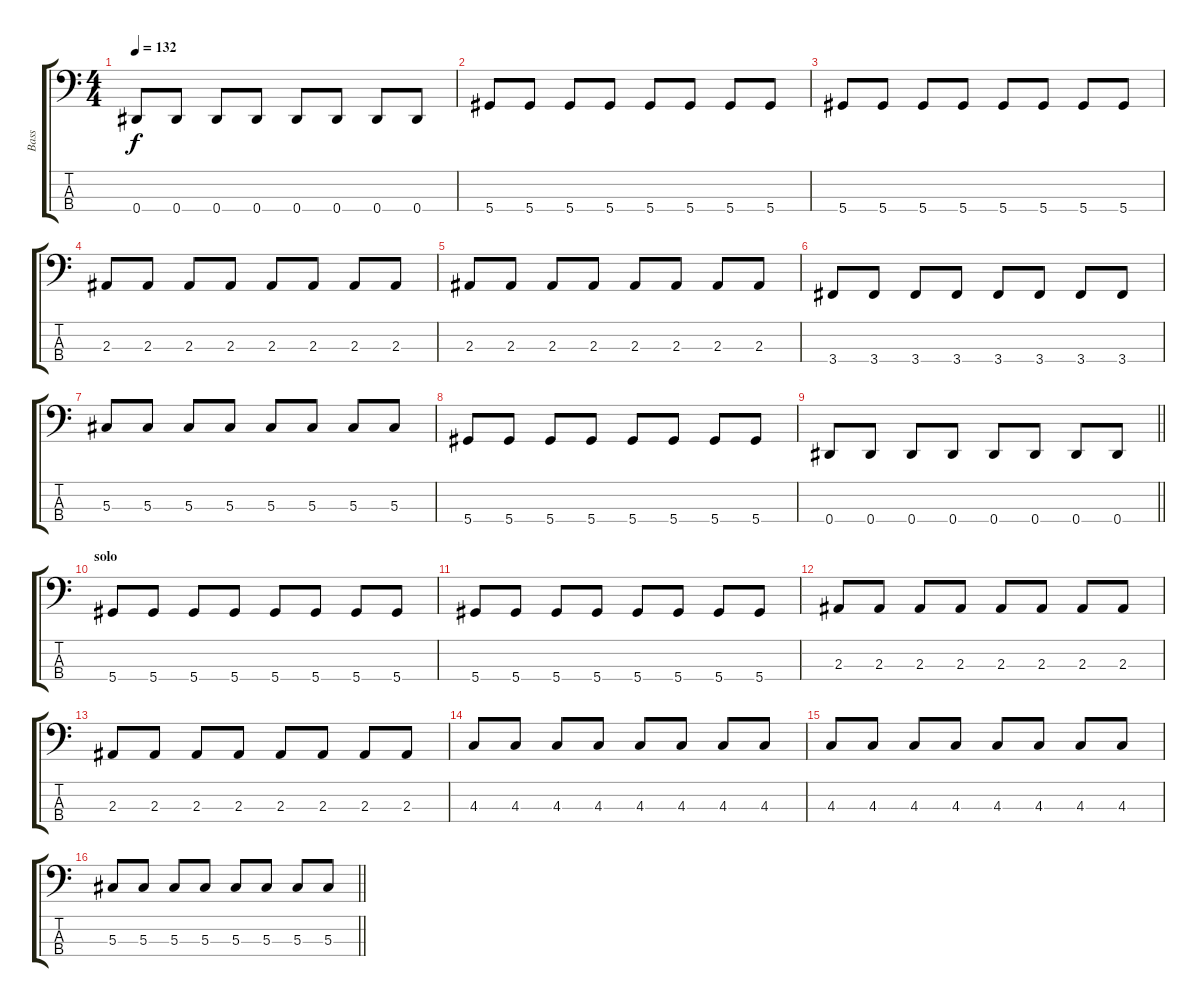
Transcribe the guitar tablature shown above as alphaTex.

\track ("Bass" "Bass") {instrument electricbassfinger}
\staff {score tabs}
\tuning (Gb2 Db2 Ab1 Eb1) {hide}
\ts (4 4)
\tempo 132
\clef f4
\ks c
0.4.8{dy f} 0.4.8 0.4.8 0.4.8 0.4.8 0.4.8 0.4.8 0.4.8 |
5.4.8 5.4.8 5.4.8 5.4.8 5.4.8 5.4.8 5.4.8 5.4.8 |
5.4.8 5.4.8 5.4.8 5.4.8 5.4.8 5.4.8 5.4.8 5.4.8 |
2.3.8 2.3.8 2.3.8 2.3.8 2.3.8 2.3.8 2.3.8 2.3.8 |
2.3.8 2.3.8 2.3.8 2.3.8 2.3.8 2.3.8 2.3.8 2.3.8 |
3.4.8 3.4.8 3.4.8 3.4.8 3.4.8 3.4.8 3.4.8 3.4.8 |
5.3.8 5.3.8 5.3.8 5.3.8 5.3.8 5.3.8 5.3.8 5.3.8 |
5.4.8 5.4.8 5.4.8 5.4.8 5.4.8 5.4.8 5.4.8 5.4.8 |
\barLineRight lightlight
0.4.8 0.4.8 0.4.8 0.4.8 0.4.8 0.4.8 0.4.8 0.4.8 |
\section ("" "solo")
5.4.8 5.4.8 5.4.8 5.4.8 5.4.8 5.4.8 5.4.8 5.4.8 |
5.4.8 5.4.8 5.4.8 5.4.8 5.4.8 5.4.8 5.4.8 5.4.8 |
2.3.8 2.3.8 2.3.8 2.3.8 2.3.8 2.3.8 2.3.8 2.3.8 |
2.3.8 2.3.8 2.3.8 2.3.8 2.3.8 2.3.8 2.3.8 2.3.8 |
4.3.8 4.3.8 4.3.8 4.3.8 4.3.8 4.3.8 4.3.8 4.3.8 |
4.3.8 4.3.8 4.3.8 4.3.8 4.3.8 4.3.8 4.3.8 4.3.8 |
\barLineRight lightlight
5.3.8 5.3.8 5.3.8 5.3.8 5.3.8 5.3.8 5.3.8 5.3.8
